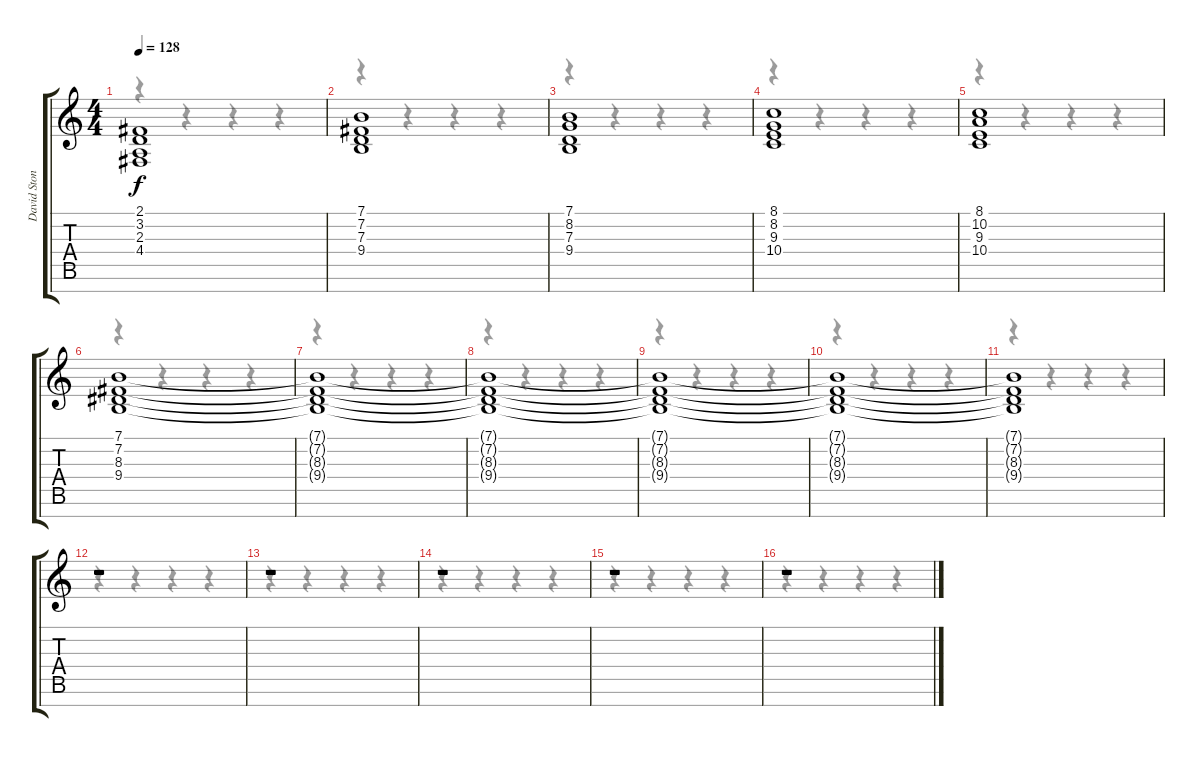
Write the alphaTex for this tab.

\track ("David Stone - Keys 2" "David Ston") {instrument lead1square}
\staff {score tabs}
\tuning (E4 B3 G3 D3 A2 E2 B1) {hide}
\voice
\ts (4 4)
\tempo 128
\clef g2
\ks c
(2.1 3.2 2.3 4.4).1{dy f} |
(7.1 7.2 7.3 9.4).1 |
(7.1 8.2 7.3 9.4).1 |
(8.1 8.2 9.3 10.4).1 |
(8.1 10.2 9.3 10.4).1 |
(7.1 7.2 8.3 9.4).1 |
(7.1{t} 7.2{t} 8.3{t} 9.4{t}).1 |
(7.1{t} 7.2{t} 8.3{t} 9.4{t}).1 |
(7.1{t} 7.2{t} 8.3{t} 9.4{t}).1 |
(7.1{t} 7.2{t} 8.3{t} 9.4{t}).1 |
(7.1{t} 7.2{t} 8.3{t} 9.4{t}).1 |
r.1 |
r.1 |
r.1 |
r.1 |
r.1
\voice
\clef g2
\ottava regular
\simile none
\ks c
r.4{dy f} r.4 r.4 r.4 |
r.4 r.4 r.4 r.4 |
r.4 r.4 r.4 r.4 |
r.4 r.4 r.4 r.4 |
r.4 r.4 r.4 r.4 |
r.4 r.4 r.4 r.4 |
r.4 r.4 r.4 r.4 |
r.4 r.4 r.4 r.4 |
r.4 r.4 r.4 r.4 |
r.4 r.4 r.4 r.4 |
r.4 r.4 r.4 r.4 |
r.4 r.4 r.4 r.4 |
r.4 r.4 r.4 r.4 |
r.4 r.4 r.4 r.4 |
r.4 r.4 r.4 r.4 |
r.4 r.4 r.4 r.4
